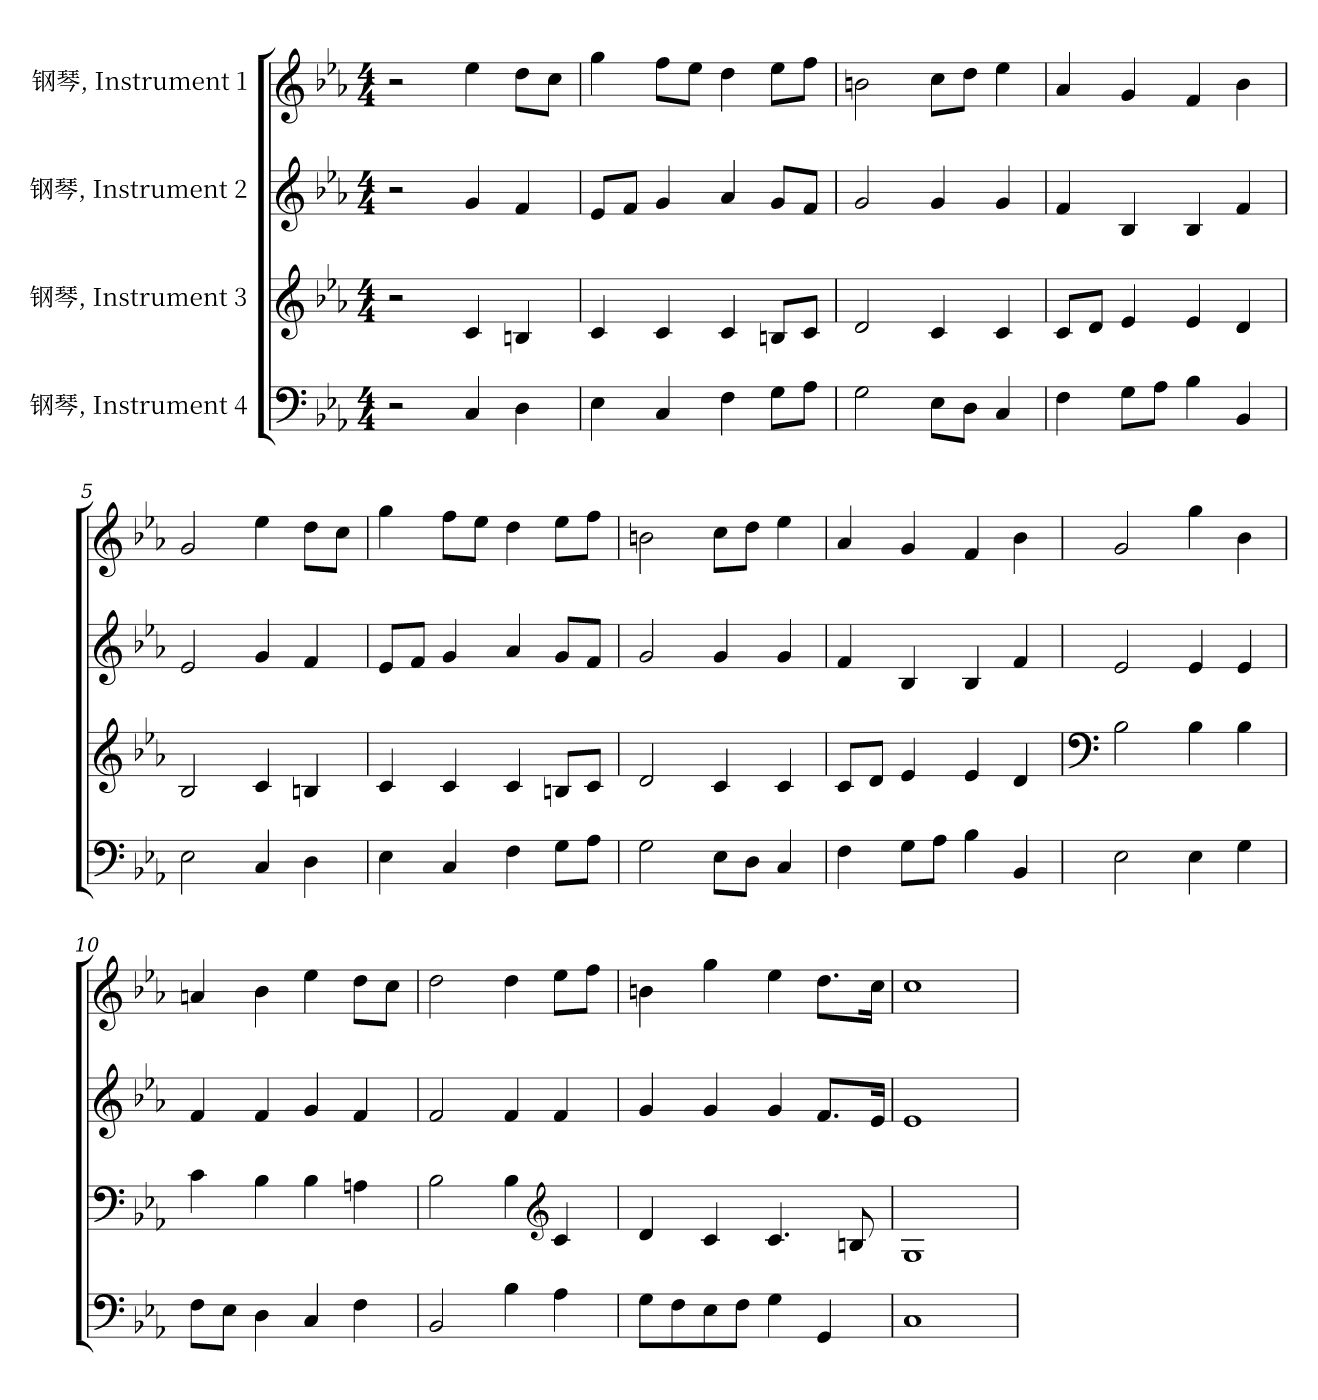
**kern	**kern	**kern	**kern
*part4	*part3	*part2	*part1
*staff4	*staff3	*staff2	*staff1
*I"钢琴, Instrument 4	*I"钢琴, Instrument 3	*I"钢琴, Instrument 2	*I"钢琴, Instrument 1
*clefF4	*clefG2	*clefG2	*clefG2
*k[b-e-a-]	*k[b-e-a-]	*k[b-e-a-]	*k[b-e-a-]
*M4/4	*M4/4	*M4/4	*M4/4
*MM96	*MM96	*MM96	*MM96
=1	=1	=1	=1
2r	2r	2r	2r
4C/	4c/	4g/	4ee-\
4D\	4Bn/	4f/	8dd\L
.	.	.	8cc\J
=2	=2	=2	=2
4E-\	4c/	8e-/L	4gg\
.	.	8f/J	.
4C/	4c/	4g/	8ff\L
.	.	.	8ee-\J
4F\	4c/	4a-/	4dd\
8G\L	8Bn/L	8g/L	8ee-\L
8A-\J	8c/J	8f/J	8ff\J
=3	=3	=3	=3
2G\	2d/	2g/	2bn\
8E-\L	4c/	4g/	8cc\L
8D\J	.	.	8dd\J
4C/	4c/	4g/	4ee-\
=4	=4	=4	=4
4F\	8c/L	4f/	4a-/
.	8d/J	.	.
8G\L	4e-/	4B-/	4g/
8A-\J	.	.	.
4B-\	4e-/	4B-/	4f/
4BB-/	4d/	4f/	4b-\
=5	=5	=5	=5
2E-\	2B-/	2e-/	2g/
4C/	4c/	4g/	4ee-\
4D\	4Bn/	4f/	8dd\L
.	.	.	8cc\J
!!LO:LB:g=z
=6	=6	=6	=6
4E-\	4c/	8e-/L	4gg\
.	.	8f/J	.
4C/	4c/	4g/	8ff\L
.	.	.	8ee-\J
4F\	4c/	4a-/	4dd\
8G\L	8Bn/L	8g/L	8ee-\L
8A-\J	8c/J	8f/J	8ff\J
=7	=7	=7	=7
2G\	2d/	2g/	2bn\
8E-\L	4c/	4g/	8cc\L
8D\J	.	.	8dd\J
4C/	4c/	4g/	4ee-\
=8	=8	=8	=8
4F\	8c/L	4f/	4a-/
.	8d/J	.	.
8G\L	4e-/	4B-/	4g/
8A-\J	.	.	.
4B-\	4e-/	4B-/	4f/
4BB-/	4d/	4f/	4b-\
=9	=9	=9	=9
*	*clefF4	*	*
2E-\	2B-\	2e-/	2g/
4E-\	4B-\	4e-/	4gg\
4G\	4B-\	4e-/	4b-\
=10	=10	=10	=10
8F\L	4c\	4f/	4an/
8E-\J	.	.	.
4D\	4B-\	4f/	4b-\
4C/	4B-\	4g/	4ee-\
4F\	4An\	4f/	8dd\L
.	.	.	8cc\J
=11	=11	=11	=11
2BB-/	2B-\	2f/	2dd\
4B-\	4B-\	4f/	4dd\
*	*clefG2	*	*
4A-\	4c/	4f/	8ee-\L
.	.	.	8ff\J
!!LO:LB:g=z
=12	=12	=12	=12
8G\L	4d/	4g/	4bn\
8F\	.	.	.
8E-\	4c/	4g/	4gg\
8F\J	.	.	.
4G\	4.c/	4g/	4ee-\
4GG/	.	8.f/L	8.dd\L
.	8Bn/	.	.
.	.	16e-/Jk	16cc\Jk
=13	=13	=13	=13
1C	1G	1e-	1cc
=	=	=	=
*-	*-	*-	*-
